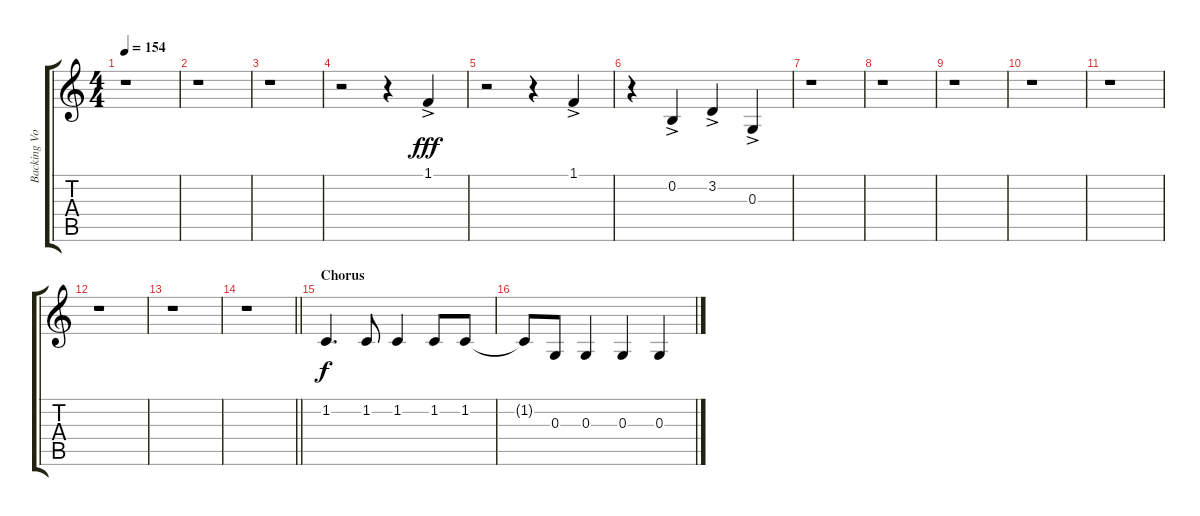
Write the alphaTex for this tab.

\track ("Backing Vocals - Mark " "Backing Vo") {instrument violin}
\staff {score tabs}
\tuning (E4 B3 G3 D3 A2 E2) {hide}
\ts (4 4)
\tempo 154
\clef g2
\ks c
r.1{dy fff} |
r.1 |
r.1 |
r.2 r.4 1.1{ac}.4 |
r.2 r.4 1.1{ac}.4 |
r.4 0.2{ac}.4 3.2{ac}.4 0.3{ac}.4 |
r.1 |
r.1 |
r.1 |
r.1 |
r.1 |
r.1 |
r.1 |
\barLineRight lightlight
r.1 |
\section ("" "Chorus")
1.2.4{d dy f} 1.2.8 1.2.4 1.2.8 1.2.8 |
1.2{t}.8 0.3.8 0.3.4 0.3.4 0.3.4
